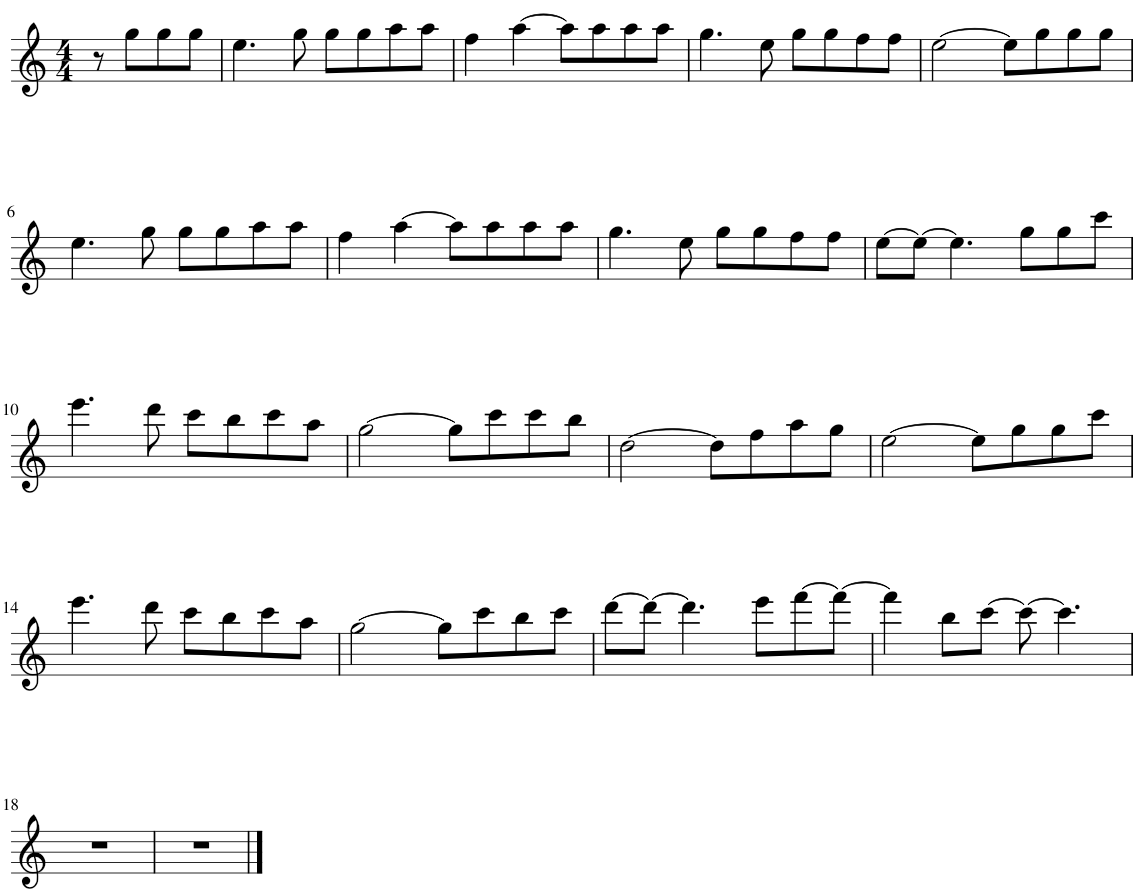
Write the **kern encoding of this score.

**kern
*part1
*staff1
*I"Flute, Flute
*clefG2
*k[]
*M4/4
=1
8r
8gg\L
8gg\
8gg\J
=2
4.ee\
8gg\
8gg\L
8gg\
8aa\
8aa\J
=3
4ff\
[4aa\
8aa\L]
8aa\
8aa\
8aa\J
=4
4.gg\
8ee\
8gg\L
8gg\
8ff\
8ff\J
=5
[2ee\
8ee\L]
8gg\
8gg\
8gg\J
!!LO:LB:g=z
=6
4.ee\
8gg\
8gg\L
8gg\
8aa\
8aa\J
=7
4ff\
[4aa\
8aa\L]
8aa\
8aa\
8aa\J
=8
4.gg\
8ee\
8gg\L
8gg\
8ff\
8ff\J
=9
[8ee\L
8ee\J_
4.ee\]
8gg\L
8gg\
8ccc\J
!!LO:LB:g=z
=10
4.eee\
8ddd\
8ccc\L
8bb\
8ccc\
8aa\J
=11
[2gg\
8gg\L]
8ccc\
8ccc\
8bb\J
=12
[2dd\
8dd\L]
8ff\
8aa\
8gg\J
=13
[2ee\
8ee\L]
8gg\
8gg\
8ccc\J
!!LO:LB:g=z
=14
4.eee\
8ddd\
8ccc\L
8bb\
8ccc\
8aa\J
=15
[2gg\
8gg\L]
8ccc\
8bb\
8ccc\J
=16
[8ddd\L
8ddd\J_
4.ddd\]
8eee\L
[8fff\
8fff\J_
=17
4fff\]
8bb\L
[8ccc\J
8ccc\_
4.ccc\]
!!LO:LB:g=z
=18
1r
=19
1r
==
*-
